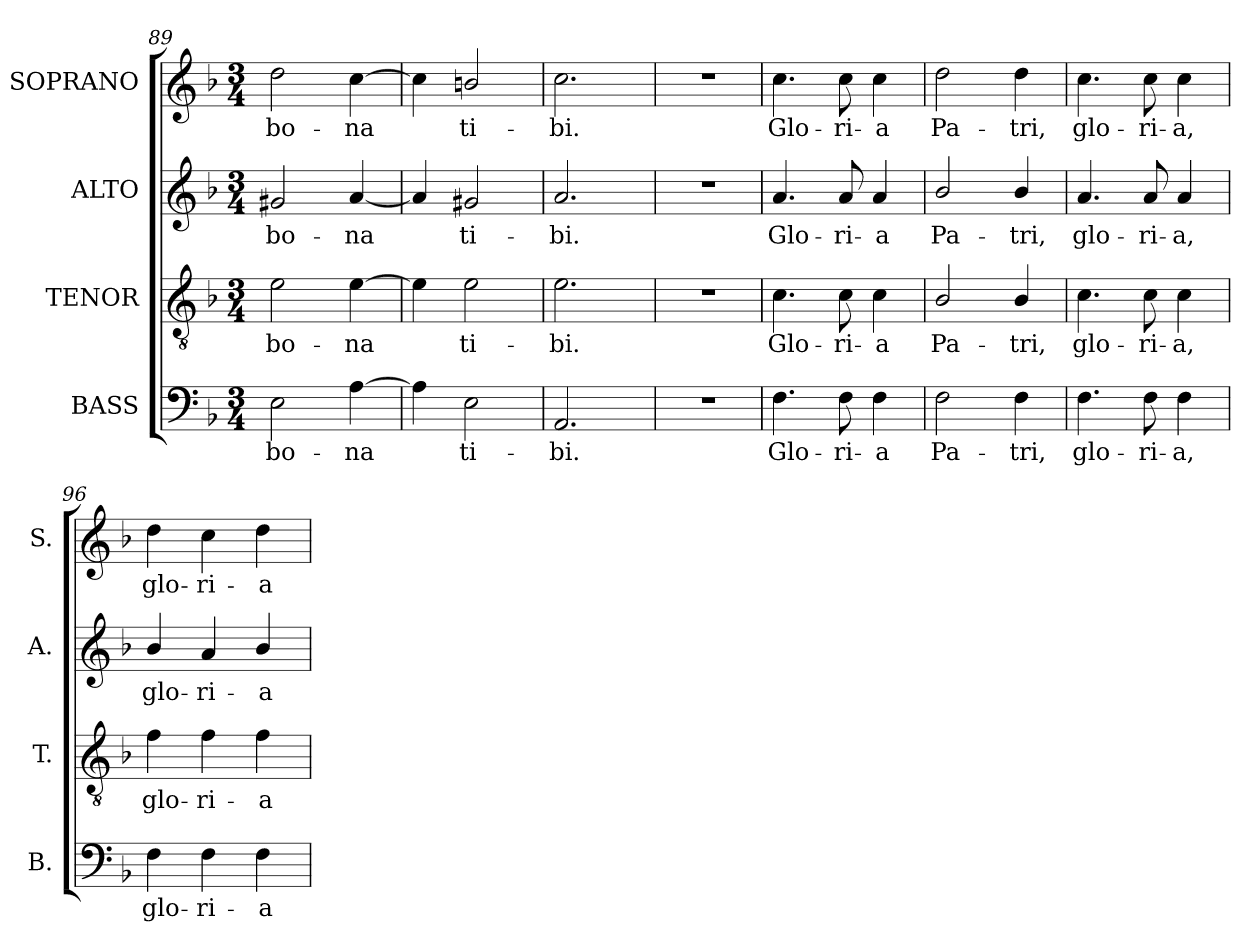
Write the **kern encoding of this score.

**kern	**text	**kern	**text	**kern	**text	**kern	**text
*part4	*part4	*part3	*part3	*part2	*part2	*part1	*part1
*staff4	*staff4	*staff3	*staff3	*staff2	*staff2	*staff1	*staff1
*I"BASS	*	*I"TENOR	*	*I"ALTO	*	*I"SOPRANO	*
*I'B.	*	*I'T.	*	*I'A.	*	*I'S.	*
*clefF4	*	*clefGv2	*	*clefG2	*	*clefG2	*
*	*	*ITrd7c12	*	*	*	*	*
*k[b-]	*	*k[b-]	*	*k[b-]	*	*k[b-]	*
*d:	*	*d:	*	*d:	*	*d:	*
*M3/4	*	*M3/4	*	*M3/4	*	*M3/4	*
=89	=89	=89	=89	=89	=89	=89	=89
!	!LO:LY:b:color=#000000	!	!	!	!	!	!
!	!	!	!LO:LY:b:color=#000000	!	!	!	!
!	!	!	!	!	!LO:LY:b:color=#000000	!	!
!	!	!	!	!	!	!	!LO:LY:b:color=#000000
2Ei\	bo-	2Ei\	bo-	2g#Xi/	bo-	2ddi\	bo-
!	!LO:LY:b:color=#000000	!	!	!	!	!	!
!	!	!	!LO:LY:b:color=#000000	!	!	!	!
!	!	!	!	!	!LO:LY:b:color=#000000	!	!
!	!	!	!	!	!	!	!LO:LY:b:color=#000000
[4Ai\	-na	[4Ei\	-na	[4ai/	-na	[4cci\	-na
=90	=90	=90	=90	=90	=90	=90	=90
4Ai\]	.	4Ei\]	.	4ai/]	.	4cci\]	.
!	!LO:LY:b:color=#000000	!	!	!	!	!	!
!	!	!	!LO:LY:b:color=#000000	!	!	!	!
!	!	!	!	!	!LO:LY:b:color=#000000	!	!
!	!	!	!	!	!	!	!LO:LY:b:color=#000000
2Ei\	ti-	2Ei\	ti-	2g#Xi/	ti-	2bni/	ti-
=91	=91	=91	=91	=91	=91	=91	=91
!	!LO:LY:b:color=#000000	!	!	!	!	!	!
!	!	!	!LO:LY:b:color=#000000	!	!	!	!
!	!	!	!	!	!LO:LY:b:color=#000000	!	!
!	!	!	!	!	!	!	!LO:LY:b:color=#000000
2.AAi/	-bi.	2.Ei\	-bi.	2.ai/	-bi.	2.cci\	-bi.
=92	=92	=92	=92	=92	=92	=92	=92
!LO:N:vis=1	!	!LO:N:vis=1	!	!LO:N:vis=1	!	!LO:N:vis=1	!
2.r	.	2.r	.	2.r	.	2.r	.
!!LO:LB:g=z
=93	=93	=93	=93	=93	=93	=93	=93
!	!LO:LY:b:color=#000000	!	!	!	!	!	!
!	!	!	!LO:LY:b:color=#000000	!	!	!	!
!	!	!	!	!	!LO:LY:b:color=#000000	!	!
!	!	!	!	!	!	!	!LO:LY:b:color=#000000
4.Fi\	Glo-	4.Ci\	Glo-	4.ai/	Glo-	4.cci\	Glo-
!	!LO:LY:b:color=#000000	!	!	!	!	!	!
!	!	!	!LO:LY:b:color=#000000	!	!	!	!
!	!	!	!	!	!LO:LY:b:color=#000000	!	!
!	!	!	!	!	!	!	!LO:LY:b:color=#000000
8Fi\	-ri-	8Ci\	-ri-	8ai/	-ri-	8cci\	-ri-
!	!LO:LY:b:color=#000000	!	!	!	!	!	!
!	!	!	!LO:LY:b:color=#000000	!	!	!	!
!	!	!	!	!	!LO:LY:b:color=#000000	!	!
!	!	!	!	!	!	!	!LO:LY:b:color=#000000
4Fi\	-a	4Ci\	-a	4ai/	-a	4cci\	-a
=94	=94	=94	=94	=94	=94	=94	=94
!	!LO:LY:b:color=#000000	!	!	!	!	!	!
!	!	!	!LO:LY:b:color=#000000	!	!	!	!
!	!	!	!	!	!LO:LY:b:color=#000000	!	!
!	!	!	!	!	!	!	!LO:LY:b:color=#000000
2Fi\	Pa-	2BB-i/	Pa-	2b-i/	Pa-	2ddi\	Pa-
!	!LO:LY:b:color=#000000	!	!	!	!	!	!
!	!	!	!LO:LY:b:color=#000000	!	!	!	!
!	!	!	!	!	!LO:LY:b:color=#000000	!	!
!	!	!	!	!	!	!	!LO:LY:b:color=#000000
4Fi\	-tri,	4BB-i/	-tri,	4b-i/	-tri,	4ddi\	-tri,
=95	=95	=95	=95	=95	=95	=95	=95
!	!LO:LY:b:color=#000000	!	!	!	!	!	!
!	!	!	!LO:LY:b:color=#000000	!	!	!	!
!	!	!	!	!	!LO:LY:b:color=#000000	!	!
!	!	!	!	!	!	!	!LO:LY:b:color=#000000
4.Fi\	glo-	4.Ci\	glo-	4.ai/	glo-	4.cci\	glo-
!	!LO:LY:b:color=#000000	!	!	!	!	!	!
!	!	!	!LO:LY:b:color=#000000	!	!	!	!
!	!	!	!	!	!LO:LY:b:color=#000000	!	!
!	!	!	!	!	!	!	!LO:LY:b:color=#000000
8Fi\	-ri-	8Ci\	-ri-	8ai/	-ri-	8cci\	-ri-
!	!LO:LY:b:color=#000000	!	!	!	!	!	!
!	!	!	!LO:LY:b:color=#000000	!	!	!	!
!	!	!	!	!	!LO:LY:b:color=#000000	!	!
!	!	!	!	!	!	!	!LO:LY:b:color=#000000
4Fi\	-a,	4Ci\	-a,	4ai/	-a,	4cci\	-a,
=96	=96	=96	=96	=96	=96	=96	=96
!	!LO:LY:b:color=#000000	!	!	!	!	!	!
!	!	!	!LO:LY:b:color=#000000	!	!	!	!
!	!	!	!	!	!LO:LY:b:color=#000000	!	!
!	!	!	!	!	!	!	!LO:LY:b:color=#000000
4Fi\	glo-	4Fi\	glo-	4b-i/	glo-	4ddi\	glo-
!	!LO:LY:b:color=#000000	!	!	!	!	!	!
!	!	!	!LO:LY:b:color=#000000	!	!	!	!
!	!	!	!	!	!LO:LY:b:color=#000000	!	!
!	!	!	!	!	!	!	!LO:LY:b:color=#000000
4Fi\	-ri-	4Fi\	-ri-	4ai/	-ri-	4cci\	-ri-
!	!LO:LY:b:color=#000000	!	!	!	!	!	!
!	!	!	!LO:LY:b:color=#000000	!	!	!	!
!	!	!	!	!	!LO:LY:b:color=#000000	!	!
!	!	!	!	!	!	!	!LO:LY:b:color=#000000
4Fi\	-a	4Fi\	-a	4b-i/	-a	4ddi\	-a
=	=	=	=	=	=	=	=
*-	*-	*-	*-	*-	*-	*-	*-
